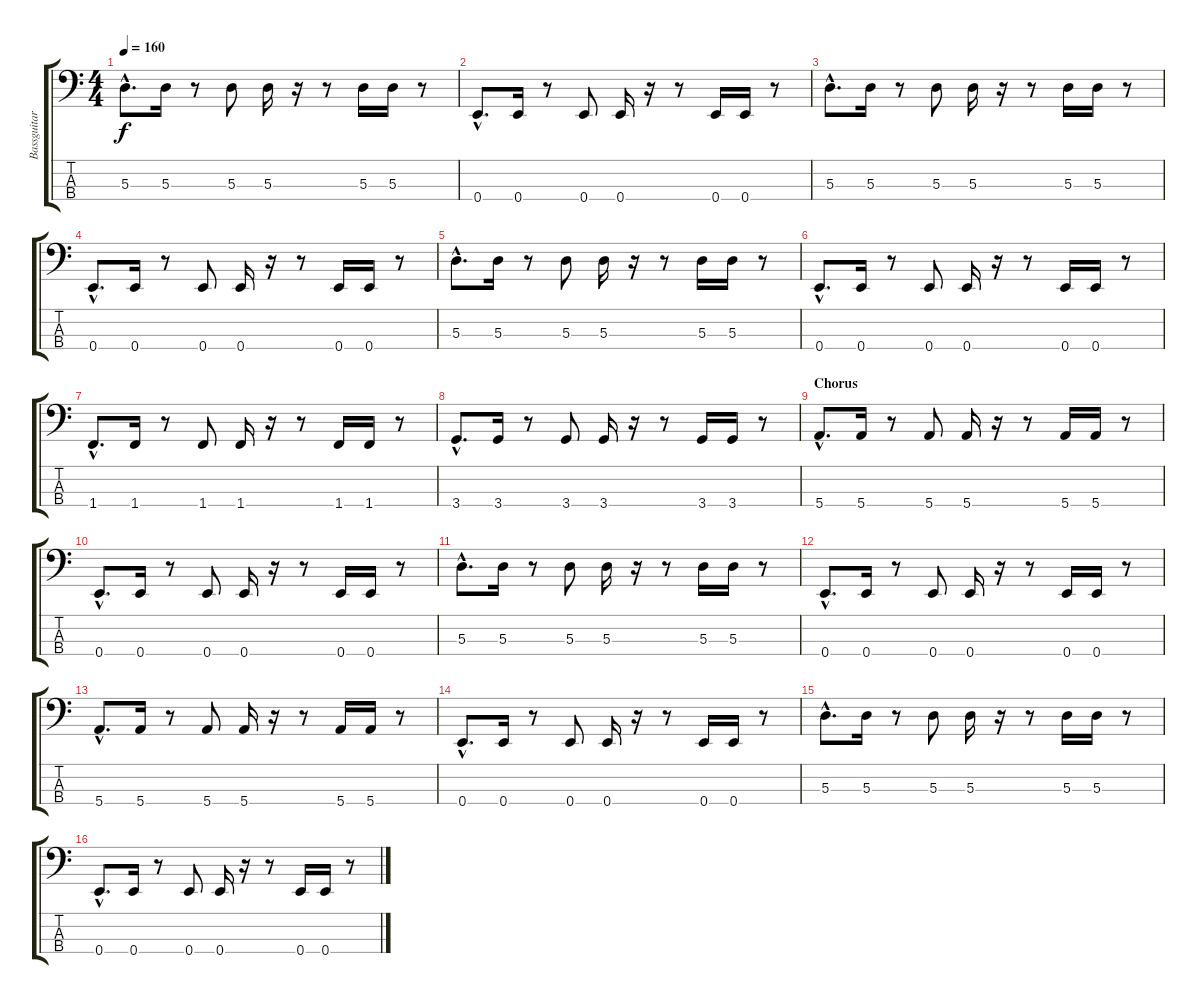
\track ("Bassguitar" "Bassguitar") {instrument electricbassfinger}
\staff {score tabs}
\tuning (G2 D2 A1 E1) {hide}
\ts (4 4)
\tempo 160
\clef f4
\ks c
5.3{hac}.8{d dy f} 5.3.16 r.8 5.3.8 5.3.16 r.16 r.8 5.3.16 5.3.16 r.8 |
0.4{hac}.8{d} 0.4.16 r.8 0.4.8 0.4.16 r.16 r.8 0.4.16 0.4.16 r.8 |
5.3{hac}.8{d} 5.3.16 r.8 5.3.8 5.3.16 r.16 r.8 5.3.16 5.3.16 r.8 |
0.4{hac}.8{d} 0.4.16 r.8 0.4.8 0.4.16 r.16 r.8 0.4.16 0.4.16 r.8 |
5.3{hac}.8{d} 5.3.16 r.8 5.3.8 5.3.16 r.16 r.8 5.3.16 5.3.16 r.8 |
0.4{hac}.8{d} 0.4.16 r.8 0.4.8 0.4.16 r.16 r.8 0.4.16 0.4.16 r.8 |
1.4{hac}.8{d} 1.4.16 r.8 1.4.8 1.4.16 r.16 r.8 1.4.16 1.4.16 r.8 |
3.4{hac}.8{d} 3.4.16 r.8 3.4.8 3.4.16 r.16 r.8 3.4.16 3.4.16 r.8 |
\section ("" "Chorus")
5.4{hac}.8{d} 5.4.16 r.8 5.4.8 5.4.16 r.16 r.8 5.4.16 5.4.16 r.8 |
0.4{hac}.8{d} 0.4.16 r.8 0.4.8 0.4.16 r.16 r.8 0.4.16 0.4.16 r.8 |
5.3{hac}.8{d} 5.3.16 r.8 5.3.8 5.3.16 r.16 r.8 5.3.16 5.3.16 r.8 |
0.4{hac}.8{d} 0.4.16 r.8 0.4.8 0.4.16 r.16 r.8 0.4.16 0.4.16 r.8 |
5.4{hac}.8{d} 5.4.16 r.8 5.4.8 5.4.16 r.16 r.8 5.4.16 5.4.16 r.8 |
0.4{hac}.8{d} 0.4.16 r.8 0.4.8 0.4.16 r.16 r.8 0.4.16 0.4.16 r.8 |
5.3{hac}.8{d} 5.3.16 r.8 5.3.8 5.3.16 r.16 r.8 5.3.16 5.3.16 r.8 |
0.4{hac}.8{d} 0.4.16 r.8 0.4.8 0.4.16 r.16 r.8 0.4.16 0.4.16 r.8
